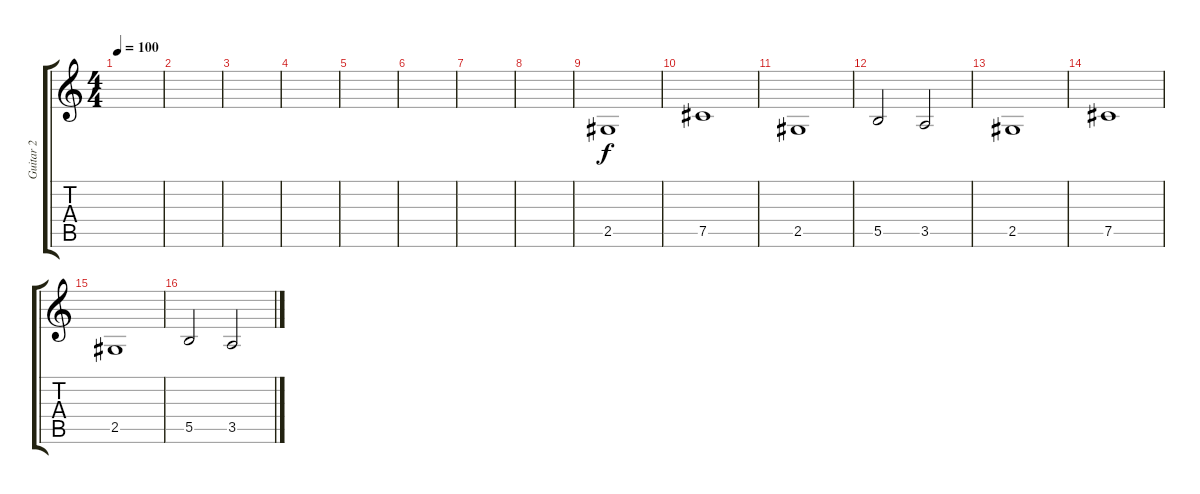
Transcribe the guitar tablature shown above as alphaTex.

\track ("Guitar 2" "Guitar 2") {instrument distortionguitar}
\staff {score tabs}
\tuning (Db4 Ab3 E3 B2 Gb2 Db2) {hide}
\ts (4 4)
\tempo 100
\clef g2
\ks c
|
|
|
|
|
|
|
|
2.5.1 |
7.5.1 |
2.5.1 |
5.5.2 3.5.2 |
2.5.1 |
7.5.1 |
2.5.1 |
5.5.2 3.5.2
